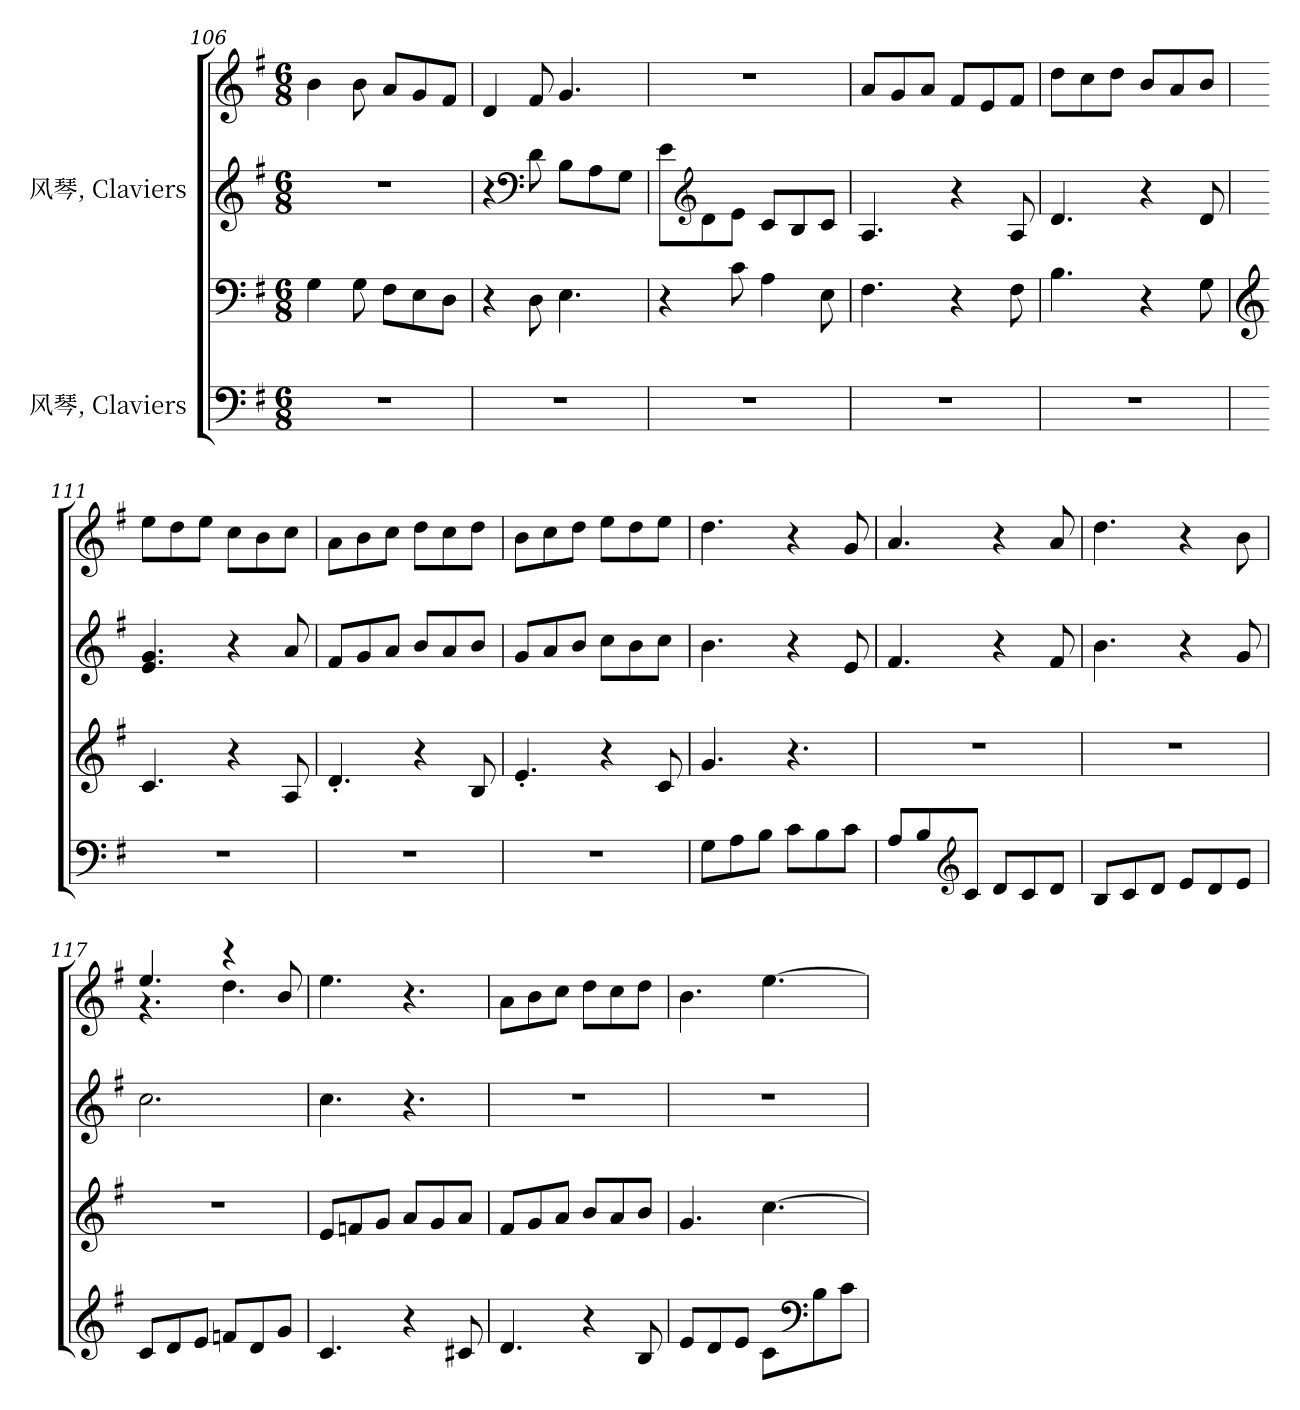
**kern	**kern	**kern	**kern
*part2	*part2	*part1	*part1
*staff4	*staff3	*staff2	*staff1
*I"风琴, Claviers	*	*I"风琴, Claviers	*
*clefF4	*clefF4	*clefG2	*clefG2
*k[f#]	*k[f#]	*k[f#]	*k[f#]
*M6/8	*M6/8	*M6/8	*M6/8
=106	=106	=106	=106
2.r	4G\	2.r	4b\
.	8G\	.	8b\
.	8F#\L	.	8a/L
.	8E\	.	8g/
.	8D\J	.	8f#/J
=107	=107	=107	=107
2.r	4r	4r	4d/
*	*	*clefF4	*
.	8D\	8d\	8f#/
.	4.E\	8B\L	4.g/
.	.	8A\	.
.	.	8G\J	.
=108	=108	=108	=108
2.r	4r	8e\L	2.r
*	*	*clefG2	*
.	.	8d\	.
.	8c\	8e\J	.
.	4A\	8c/L	.
.	.	8B/	.
.	8E\	8c/J	.
!!LO:PB:g=z
=109	=109	=109	=109
2.r	4.F#\	4.A/	8a/L
.	.	.	8g/
.	.	.	8a/J
.	4r	4r	8f#/L
.	.	.	8e/
.	8F#\	8A/	8f#/J
=110	=110	=110	=110
2.r	4.B\	4.d/	8dd\L
.	.	.	8cc\
.	.	.	8dd\J
.	4r	4r	8b/L
.	.	.	8a/
.	8G\	8d/	8b/J
=111	=111	=111	=111
*	*clefG2	*	*
2.r	4.c/	4.e/ 4.g/	8ee\L
.	.	.	8dd\
.	.	.	8ee\J
.	4r	4r	8cc\L
.	.	.	8b\
.	8A/	8a/	8cc\J
=112	=112	=112	=112
2.r	4.d'/	8f#/L	8a\L
.	.	8g/	8b\
.	.	8a/J	8cc\J
.	4r	8b/L	8dd\L
.	.	8a/	8cc\
.	8B/	8b/J	8dd\J
=113	=113	=113	=113
2.r	4.e'/	8g/L	8b\L
.	.	8a/	8cc\
.	.	8b/J	8dd\J
.	4r	8cc\L	8ee\L
.	.	8b\	8dd\
.	8c/	8cc\J	8ee\J
!!LO:LB:g=z
=114	=114	=114	=114
8G\L	4.g/	4.b\	4.dd\
8A\	.	.	.
8B\J	.	.	.
8c\L	4.r	4r	4r
8B\	.	.	.
8c\J	.	8e/	8g/
=115	=115	=115	=115
8A/L	2.r	4.f#/	4.a/
8B/	.	.	.
*clefG2	*	*	*
8c/J	.	.	.
8d/L	.	4r	4r
8c/	.	.	.
8d/J	.	8f#/	8a/
=116	=116	=116	=116
8B/L	2.r	4.b\	4.dd\
8c/	.	.	.
8d/J	.	.	.
8e/L	.	4r	4r
8d/	.	.	.
8e/J	.	8g/	8b\
=117	=117	=117	=117
*	*	*	*^
8c/L	2.r	2.cc\	4.ee/	4.r
8d/	.	.	.	.
8e/J	.	.	.	.
8fn/L	.	.	4r	4.dd\
8d/	.	.	.	.
8g/J	.	.	8b/	.
*	*	*	*v	*v
=118	=118	=118	=118
4.c/	8e/L	4.cc\	4.ee\
.	8fn/	.	.
.	8g/J	.	.
4r	8a/L	4.r	4.r
.	8g/	.	.
8c#X/	8a/J	.	.
!!LO:LB:g=z
=119	=119	=119	=119
4.d/	8f#/L	2.r	8a\L
.	8g/	.	8b\
.	8a/J	.	8cc\J
4r	8b/L	.	8dd\L
.	8a/	.	8cc\
8B/	8b/J	.	8dd\J
=120	=120	=120	=120
8e/L	4.g/	2.r	4.b\
8d/	.	.	.
8e/J	.	.	.
8c\L	[4.cc\	.	[4.ee\
*clefF4	*	*	*
8B\	.	.	.
8c\J	.	.	.
=	=	=	=
*-	*-	*-	*-
